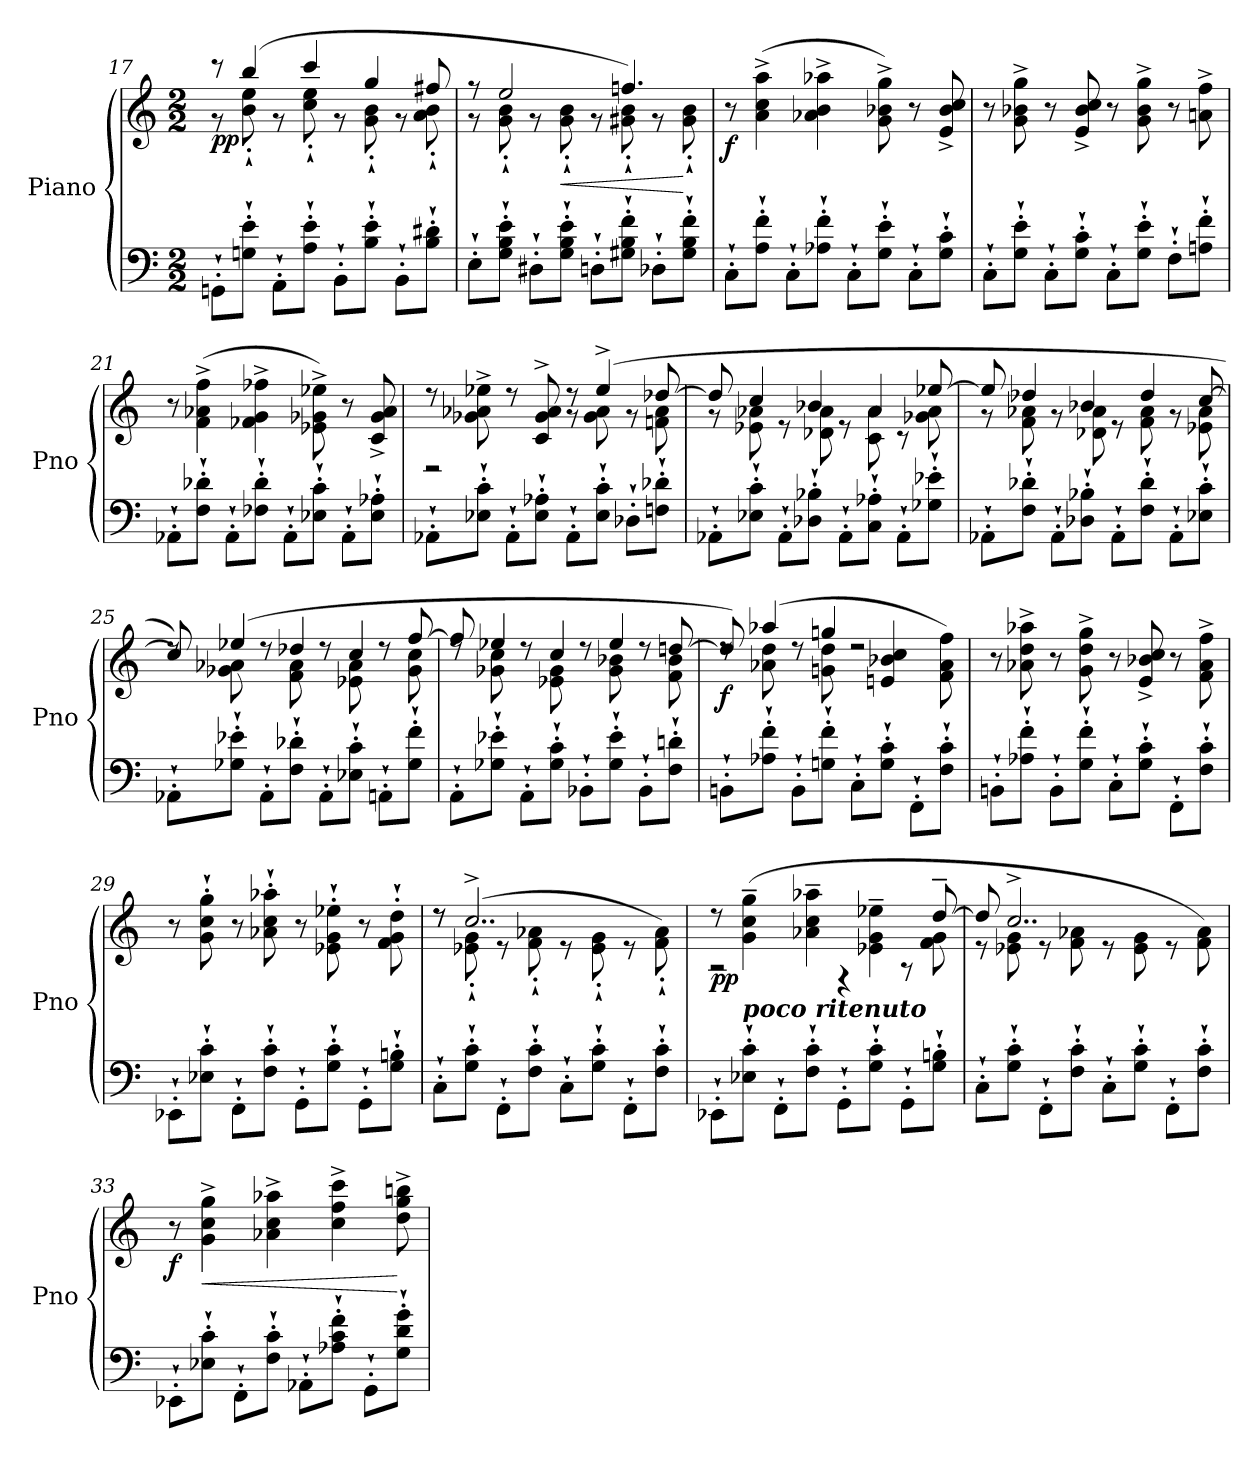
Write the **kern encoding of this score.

**kern	**kern	**dynam
*part1	*part1	*part1
*staff2	*staff1	*staff1/2
*I"Piano	*	*
*I'Pno	*	*
*clefF4	*clefG2	*
*k[]	*k[]	*
*M2/2	*M2/2	*
=17	=17	=17
*	*^	*
!	!	!	!LO:DY:b
8GGn'`\L	8r	8r	pp
8Gn\'` 8e\'`J	(>4bb/	8b\'` 8ee\'`	.
8AA'`\L	.	8r	.
8A\'` 8e\'`J	4ccc/	8cc\'` 8ee\'`	.
8BB'`\L	.	8r	.
8B\'` 8e\'`J	4gg/	8g\'` 8b\'`	.
8BB'`\L	.	8r	.
8B\'` 8d#X\'`J	8ff#X/	8a\'` 8b\'`	.
!!LO:PB:g=z	!!
=18	=18	=18	=18
8E'`\L	8r	8r	.
8G\'` 8B\'` 8e\'`J	2ee/	8g\'` 8b\'`	.
8D#X'`\L	.	8r	.
!	!	!	!LO:HP:b
8G\'` 8B\'` 8e\'`J	.	8g\'` 8b\'`	<
8Dn'`\L	.	8r	.
8G#X\'` 8B\'` 8f\'`J	4.ffn/)	8g#X\'` 8b\'`	.
8D-X'`\L	.	8r	.
8G#\'` 8B\'` 8f\'`J	.	8g#\'` 8b\'`	[
=19	=19	=19	=19
!	!	!	!LO:DY:b
*	*v	*v	*
8C'`\L	8r	f
8A\'` 8f\'`J	(>4a\^ 4cc\^ 4aa\^	.
8C'`\L	.	.
8A-X\'` 8f\'`J	4a-X\^ 4b\^ 4aa-X\^	.
8C'`\L	.	.
8G\'` 8e\'`J	8g\^ 8b-X\^ 8gg\^)	.
8C'`\L	8r	.
8G\'` 8c\'`J	8e/^ 8b-/^ 8cc/^	.
=20	=20	=20
8C'`\L	8r	.
8G\'` 8e\'`J	8g\^ 8b-X\^ 8gg\^	.
8C'`\L	8r	.
8G\'` 8c\'`J	8e/^ 8b-/^ 8cc/^	.
8C'`\L	8r	.
8G\'` 8e\'`J	8g\^ 8b-\^ 8gg\^	.
8F'`\L	8r	.
8An\'` 8f\'`J	8an\^ 8ff\^	.
=21	=21	=21
8AA-X'`\L	8r	.
8F\'` 8d-X\'`J	(>4f\^ 4a-X\^ 4ff\^	.
8AA-'`\L	.	.
8F-X\'` 8d-\'`J	4f-X\^ 4g\^ 4ff-X\^	.
8AA-'`\L	.	.
8E-X\'` 8c\'`J	8e-X\^ 8g-X\^ 8ee-X\^)	.
8AA-'`\L	8r	.
8E-\'` 8A-X\'`J	8c/^ 8g-/^ 8a-/^	.
!!LO:LB:g=z
=22	=22	=22
*	*^	*
8AA-X'`\L	8r	2r	.
8E-X\'` 8c\'`J	8g-X\^ 8a-X\^ 8ee-X\^	.	.
8AA-'`\L	8r	.	.
8E-\'` 8A-X\'`J	8c/^ 8g-/^ 8a-/^	.	.
8AA-'`\L	8r	8r	.
8E-\'` 8c\'`J	(>4ee-^/	8g-\ 8a-\	.
8D-X'`\L	.	8r	.
8Fn\'` 8d-X\'`J	[8dd-X/	8fn\ 8a-\	.
=23	=23	=23	=23
!	!	!	!LO:DY:b
8AA-X'`\L	8dd-/]	8r	other-dynamics
8E-X\'` 8c\'`J	4cc/	8e-X\ 8a-X\	.
8AA-'`\L	.	8r	.
8D-X\'` 8B-X\'`J	4b-X/	8d-X\ 8a-\	.
8AA-'`\L	.	8r	.
8C\'` 8A-X\'`J	4a-/	8c\ 8a-\	.
8AA-'`\L	.	8r	.
8G-X\'` 8e-X\'`J	[8ee-X/	8g-X\ 8a-\	.
=24	=24	=24	=24
8AA-X'`\L	8ee-/]	8r	.
8F\'` 8d-X\'`J	4dd-X/	8f\ 8a-X\	.
8AA-'`\L	.	8r	.
8D-X\'` 8B-X\'`J	4b-X/	8d-X\ 8a-\	.
8AA-'`\L	.	8r	.
8F\'` 8d-\'`J	4dd-/	8f\ 8a-\	.
8AA-'`\L	.	8r	.
8E-X\'` 8c\'`J	[8cc/	8e-X\ 8a-\	.
!!LO:LB:g=z	!!
=25	=25	=25	=25
8AA-X'`\L	8cc/])	8rdd	.
8G-X\'` 8e-X\'`J	(>4ee-X/	8g-X\ 8a-X\	.
8AA-'`\L	.	8rdd	.
8F\'` 8d-X\'`J	4dd-X/	8f\ 8a-\	.
8AA-'`\L	.	8rdd	.
8E-X\'` 8c\'`J	4cc/	8e-X\ 8a-\	.
8AAn'`\L	.	8rdd	.
8G-\'` 8f\'`J	[8ff/	8g-\ 8cc\	.
=26	=26	=26	=26
8AA'`\L	8ff/]	8rdd	.
8G-X\'` 8e-X\'`J	4ee-X/	8g-X\ 8cc\	.
8AA'`\L	.	8rdd	.
8G-\'` 8c\'`J	4cc/	8e-X\ 8g-\	.
8BB-X'`\L	.	8rdd	.
8G-\'` 8e-\'`J	4ee-/	8g-\ 8b-X\	.
8BB-'`\L	.	8rdd	.
8F\'` 8dn\'`J	[8ddn/	8f\ 8b-\	.
=27	=27	=27	=27
!	!	!	!LO:DY:b
8BBn'`\L	8ddn/])	8rdd	f
8A-X\'` 8f\'`J	(>4aa-X/	8a-X\ 8dd\	.
8BB'`\L	.	8rdd	.
8Gn\'` 8f\'`J	4ggn/	8gn\ 8dd\	.
8C'`\L	.	2rdd	.
8G\'` 8c\'`J	4en/ 4b-X/ 4cc/	.	.
8FF'`\L	.	.	.
8F\'` 8c\'`J	8f\ 8a-\ 8ff\)	.	.
*	*v	*v	*
!!LO:LB:g=z
=28	=28	=28
8BBn'`\L	8r	.
8A-X\'` 8f\'`J	8a-X\^ 8dd\^ 8aa-X\^	.
8BB'`\L	8r	.
8G\'` 8f\'`J	8g\^ 8dd\^ 8gg\^	.
8C'`\L	8r	.
8G\'` 8c\'`J	8e/^ 8b-X/^ 8cc/^	.
8FF'`\L	8r	.
8F\'` 8c\'`J	8f\^ 8a-\^ 8ff\^	.
=29	=29	=29
8EE-X'`\L	8r	.
8E-X\'` 8c\'`J	8g\'` 8cc\'` 8gg\'`	.
8FF'`\L	8r	.
8F\'` 8c\'`J	8a-X\'` 8cc\'` 8aa-X\'`	.
8GG'`\L	8r	.
8G\'` 8c\'`J	8e-X\'` 8g\'` 8ee-X\'`	.
8GG'`\L	8r	.
8G\'` 8Bn\'`J	8f\'` 8g\'` 8dd\'`	.
=30	=30	=30
*	*^	*
8C'`\L	8r	8rdd	.
8G\'` 8c\'`J	(>2..cc^/	8e-X\'` 8g\'`	.
8FF'`\L	.	8r	.
8F\'` 8c\'`J	.	8f\'` 8a-X\'`	.
8C'`\L	.	8r	.
8G\'` 8c\'`J	.	8e-\'` 8g\'`	.
8FF'`\L	.	8r	.
8F\'` 8c\'`J	.	8f\'` 8a-\'`)	.
=31	=31	=31	=31
!	!	!	!LO:DY:b
8EE-X'`\L	8r	2r	pp
!	!LO:TX:b:Bi:t=poco ritenuto	!	!
8E-X\'` 8c\'`J	(>4g\~ 4cc\~ 4gg\~	.	.
8FF'`\L	.	.	.
8F\'` 8c\'`J	4a-X\~ 4cc\~ 4aa-X\~	.	.
8GG'`\L	.	4r	.
8G\'` 8c\'`J	4e-X\~ 4g\~ 4ee-X\~	.	.
8GG'`\L	.	8r	.
8G\'` 8Bn\'`J	[8dd~/	8f\ 8g\	.
!!LO:LB:g=z	!!
=32	=32	=32	=32
8C'`\L	8dd/]	8r	.
8G\'` 8c\'`J	2..cc^/	8e-X\ 8g\	.
8FF'`\L	.	8r	.
8F\'` 8c\'`J	.	8f\ 8a-X\	.
8C'`\L	.	8r	.
8G\'` 8c\'`J	.	8e-\ 8g\	.
8FF'`\L	.	8r	.
8F\'` 8c\'`J	.	8f\ 8a-\)	.
=33	=33	=33	=33
!	!LO:TX:a:Bi:t=a tempo	!	!
!	!	!	!LO:DY:b
*	*v	*v	*
8EE-X'`\L	8r	f
!	!	!LO:HP:b
8E-X\'` 8c\'`J	4g\^ 4cc\^ 4gg\^	<
8FF'`\L	.	.
8F\'` 8c\'`J	4a-X\^ 4cc\^ 4aa-X\^	.
8AA-X'`\L	.	.
8A-X\'` 8c\'` 8f\'`J	4cc\^ 4ff\^ 4ccc\^	.
8GG'`\L	.	.
8G\'` 8d\'` 8g\'`J	8dd\^ 8gg\^ 8bbn\^	[
=	=	=
*-	*-	*-
